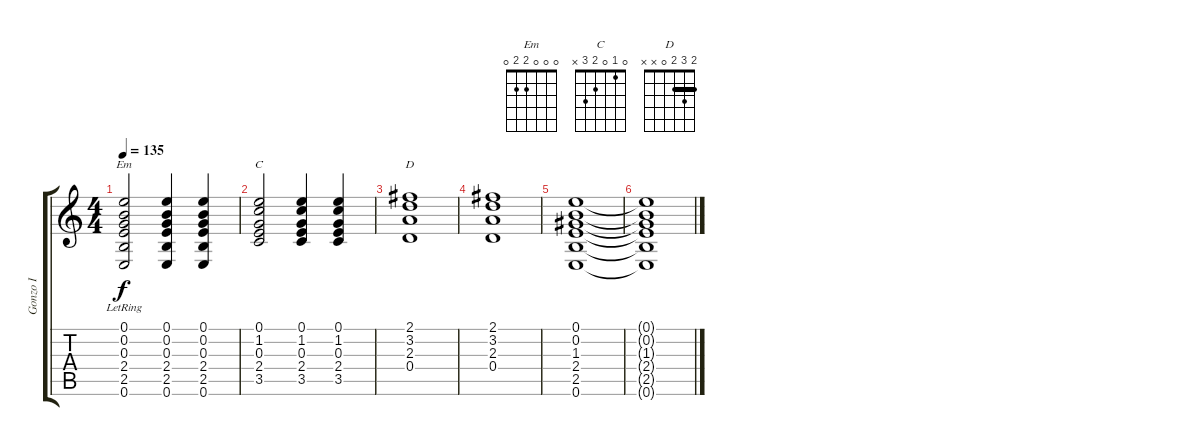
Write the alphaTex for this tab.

\track ("Gonzo I" "Gonzo I") {instrument acousticguitarsteel}
\staff {score tabs}
\tuning (E4 B3 G3 D3 A2 E2) {hide}
\chord ("Em" 0 0 0 2 2 0)
\chord ("C" 0 1 0 2 3 x)
\chord ("D" 2 3 2 0 x x) {barre 2}
\ts (4 4)
\tempo 135
\clef g2
\ks c
(0.1 0.2 0.3 2.4 2.5 0.6{lr}).2{ch "Em" dy f} (0.1 0.2 0.3 2.4 2.5 0.6).4 (0.1 0.2 0.3 2.4 2.5 0.6).4 |
(0.1 1.2 0.3 2.4 3.5).2{ch "C"} (0.1 1.2 0.3 2.4 3.5).4 (0.1 1.2 0.3 2.4 3.5).4 |
(2.1 3.2 2.3 0.4).1{ch "D"} |
(2.1 3.2 2.3 0.4).1 |
(0.1 0.2 1.3 2.4 2.5 0.6).1 |
(0.1{t} 0.2{t} 1.3{t} 2.4{t} 2.5{t} 0.6{t}).1{volume 11}
